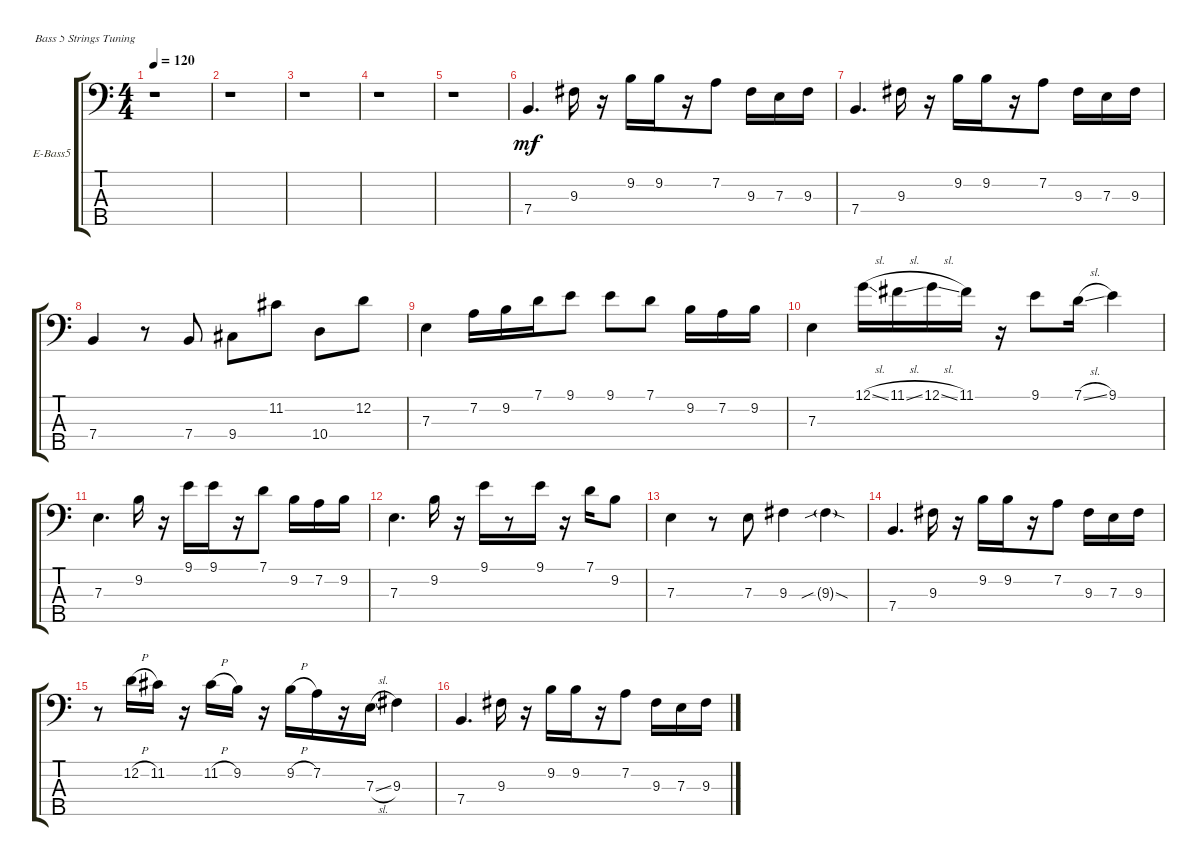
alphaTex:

\defaultSystemsLayout 4
\bracketExtendMode groupsimilarinstruments
\firstSystemTrackNameOrientation horizontal
\otherSystemsTrackNameOrientation horizontal
\track ("Electric Bass" "E-Bass5") {instrument electricbassfinger}
\staff {score tabs}
\tuning (G2 D2 A1 E1 B0)
\ts (4 4)
\tempo 120
\clef f4
\ks c
r.1{dy mf} |
r.1 |
r.1 |
r.1 |
r.1 |
7.4.4{d} 9.3.16 r.16 9.2.16 9.2.16 r.16 7.2.8 9.3.16 7.3.16 9.3.16 |
7.4.4{d} 9.3.16 r.16 9.2.16 9.2.16 r.16 7.2.8 9.3.16 7.3.16 9.3.16 |
7.4.4 r.8 7.4.8 9.4.8 11.2.8 10.4.8 12.2.8 |
7.3.4 7.2.16 9.2.16 7.1.16 9.1.8 9.1.8 7.1.8 9.2.16 7.2.16 9.2.16 |
7.3.4 12.1{sl}.16 11.1{sl}.16 12.1{sl}.16 11.1.16 r.16 9.1.8 7.1{sl}.16 9.1.4 |
7.3.4{d} 9.2.16 r.16 9.1.16 9.1.16 r.16 7.1.8 9.2.16 7.2.16 9.2.16 |
7.3.4{d} 9.2.16 r.16 9.1.16 r.8 9.1.16 r.16 7.1.16 9.2.8 |
7.3.4 r.8 7.3.8 9.3.4 9.3{sib sod g}.4 |
7.4.4{d} 9.3.16 r.16 9.2.16 9.2.16 r.16 7.2.8 9.3.16 7.3.16 9.3.16 |
r.8 12.2{h}.16 11.2.16 r.16 11.2{h}.16 9.2.16 r.16 9.2{h}.16 7.2.16 r.16 7.3{sl}.16 9.3.4 |
7.4.4{d} 9.3.16 r.16 9.2.16 9.2.16 r.16 7.2.8 9.3.16 7.3.16 9.3.16
